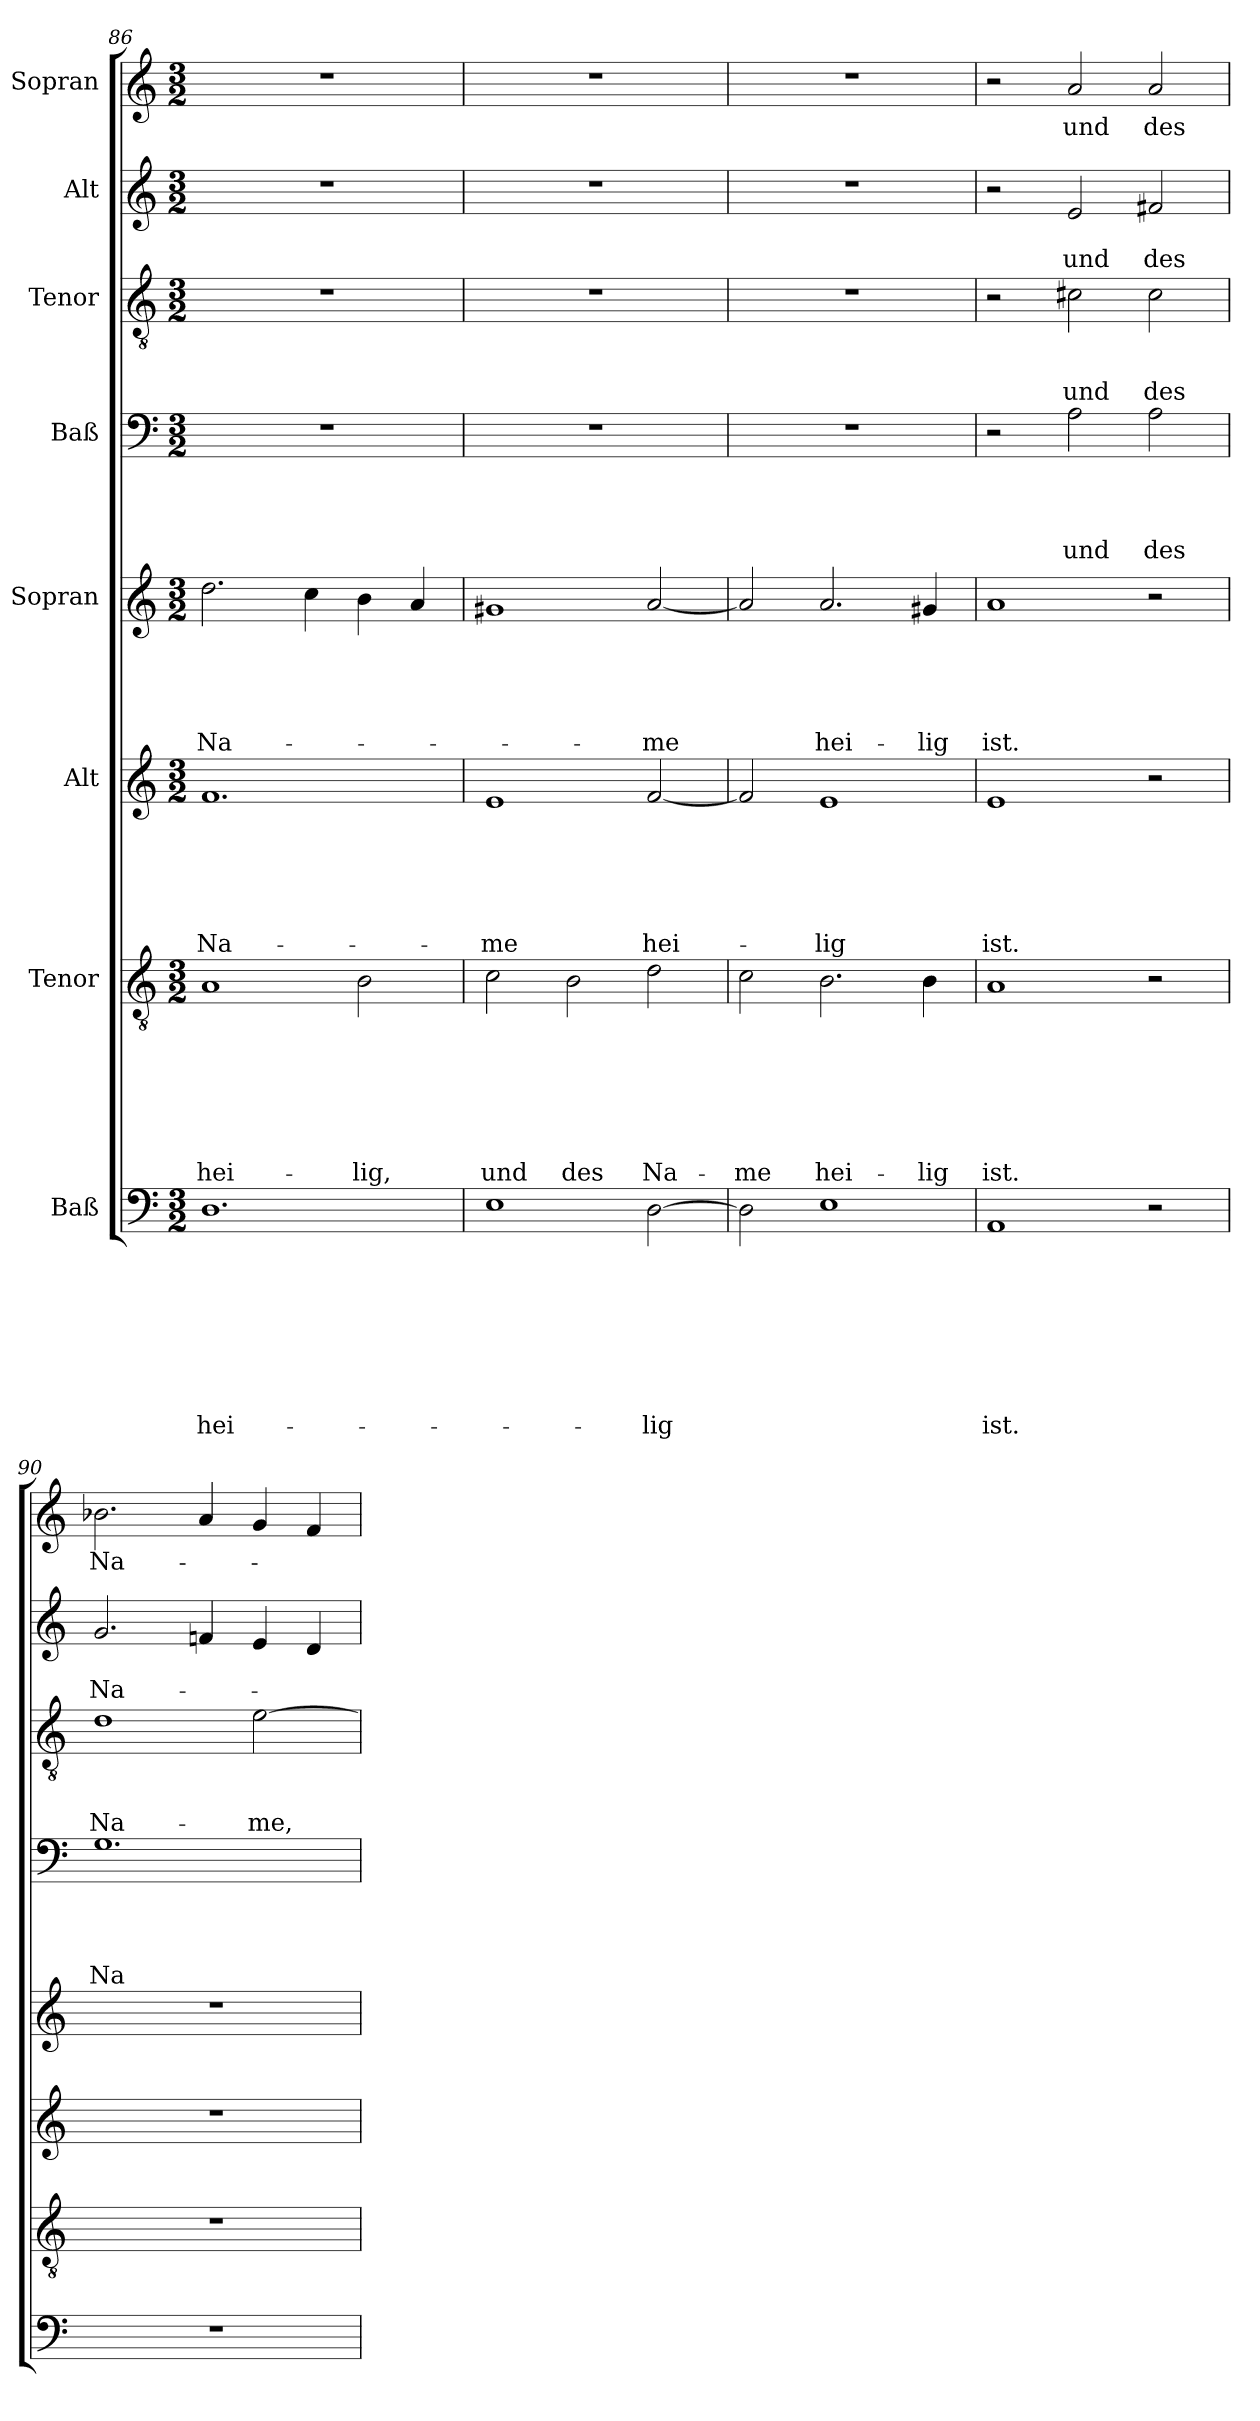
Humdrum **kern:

**kern	**text	**text	**text	**text	**text	**text	**text	**text	**kern	**text	**text	**text	**text	**text	**text	**text	**kern	**text	**text	**text	**text	**text	**text	**kern	**text	**text	**text	**text	**text	**kern	**text	**text	**text	**text	**kern	**text	**text	**text	**kern	**text	**text	**kern	**text
*part8	*part8	*part8	*part8	*part8	*part8	*part8	*part8	*part8	*part7	*part7	*part7	*part7	*part7	*part7	*part7	*part7	*part6	*part6	*part6	*part6	*part6	*part6	*part6	*part5	*part5	*part5	*part5	*part5	*part5	*part4	*part4	*part4	*part4	*part4	*part3	*part3	*part3	*part3	*part2	*part2	*part2	*part1	*part1
*staff8	*staff8	*staff8	*staff8	*staff8	*staff8	*staff8	*staff8	*staff8	*staff7	*staff7	*staff7	*staff7	*staff7	*staff7	*staff7	*staff7	*staff6	*staff6	*staff6	*staff6	*staff6	*staff6	*staff6	*staff5	*staff5	*staff5	*staff5	*staff5	*staff5	*staff4	*staff4	*staff4	*staff4	*staff4	*staff3	*staff3	*staff3	*staff3	*staff2	*staff2	*staff2	*staff1	*staff1
*I"Baß	*	*	*	*	*	*	*	*	*I"Tenor	*	*	*	*	*	*	*	*I"Alt	*	*	*	*	*	*	*I"Sopran	*	*	*	*	*	*I"Baß	*	*	*	*	*I"Tenor	*	*	*	*I"Alt	*	*	*I"Sopran	*
*clefF4	*	*	*	*	*	*	*	*	*clefGv2	*	*	*	*	*	*	*	*clefG2	*	*	*	*	*	*	*clefG2	*	*	*	*	*	*clefF4	*	*	*	*	*clefGv2	*	*	*	*clefG2	*	*	*clefG2	*
*k[]	*	*	*	*	*	*	*	*	*k[]	*	*	*	*	*	*	*	*k[]	*	*	*	*	*	*	*k[]	*	*	*	*	*	*k[]	*	*	*	*	*k[]	*	*	*	*k[]	*	*	*k[]	*
*C:	*	*	*	*	*	*	*	*	*C:	*	*	*	*	*	*	*	*C:	*	*	*	*	*	*	*C:	*	*	*	*	*	*C:	*	*	*	*	*C:	*	*	*	*C:	*	*	*C:	*
*M3/2	*	*	*	*	*	*	*	*	*M3/2	*	*	*	*	*	*	*	*M3/2	*	*	*	*	*	*	*M3/2	*	*	*	*	*	*M3/2	*	*	*	*	*M3/2	*	*	*	*M3/2	*	*	*M3/2	*
=86	=86	=86	=86	=86	=86	=86	=86	=86	=86	=86	=86	=86	=86	=86	=86	=86	=86	=86	=86	=86	=86	=86	=86	=86	=86	=86	=86	=86	=86	=86	=86	=86	=86	=86	=86	=86	=86	=86	=86	=86	=86	=86	=86
1.D	.	.	.	.	.	.	.	hei-	1A	.	.	.	.	.	.	hei-	1.f	.	.	.	.	.	Na-	2.dd\	.	.	.	.	Na-	1.r	.	.	.	.	1.r	.	.	.	1.r	.	.	1.r	.
.	.	.	.	.	.	.	.	.	.	.	.	.	.	.	.	.	.	.	.	.	.	.	.	4cc\	.	.	.	.	.	.	.	.	.	.	.	.	.	.	.	.	.	.	.
.	.	.	.	.	.	.	.	.	2B\	.	.	.	.	.	.	-lig,	.	.	.	.	.	.	.	4b\	.	.	.	.	.	.	.	.	.	.	.	.	.	.	.	.	.	.	.
.	.	.	.	.	.	.	.	.	.	.	.	.	.	.	.	.	.	.	.	.	.	.	.	4a/	.	.	.	.	.	.	.	.	.	.	.	.	.	.	.	.	.	.	.
=87	=87	=87	=87	=87	=87	=87	=87	=87	=87	=87	=87	=87	=87	=87	=87	=87	=87	=87	=87	=87	=87	=87	=87	=87	=87	=87	=87	=87	=87	=87	=87	=87	=87	=87	=87	=87	=87	=87	=87	=87	=87	=87	=87
1E	.	.	.	.	.	.	.	.	2c\	.	.	.	.	.	.	und	1e	.	.	.	.	.	-me	1g#X	.	.	.	.	.	1.r	.	.	.	.	1.r	.	.	.	1.r	.	.	1.r	.
.	.	.	.	.	.	.	.	.	2B\	.	.	.	.	.	.	des	.	.	.	.	.	.	.	.	.	.	.	.	.	.	.	.	.	.	.	.	.	.	.	.	.	.	.
[2D\	.	.	.	.	.	.	.	-lig	2d\	.	.	.	.	.	.	Na-	[2f/	.	.	.	.	.	hei-	[2a/	.	.	.	.	-me	.	.	.	.	.	.	.	.	.	.	.	.	.	.
=88	=88	=88	=88	=88	=88	=88	=88	=88	=88	=88	=88	=88	=88	=88	=88	=88	=88	=88	=88	=88	=88	=88	=88	=88	=88	=88	=88	=88	=88	=88	=88	=88	=88	=88	=88	=88	=88	=88	=88	=88	=88	=88	=88
2D\]	.	.	.	.	.	.	.	.	2c\	.	.	.	.	.	.	-me	2f/]	.	.	.	.	.	.	2a/]	.	.	.	.	.	1.r	.	.	.	.	1.r	.	.	.	1.r	.	.	1.r	.
1E	.	.	.	.	.	.	.	.	2.B\	.	.	.	.	.	.	hei-	1e	.	.	.	.	.	-lig	2.a/	.	.	.	.	hei-	.	.	.	.	.	.	.	.	.	.	.	.	.	.
.	.	.	.	.	.	.	.	.	4B\	.	.	.	.	.	.	-lig	.	.	.	.	.	.	.	4g#X/	.	.	.	.	-lig	.	.	.	.	.	.	.	.	.	.	.	.	.	.
=89	=89	=89	=89	=89	=89	=89	=89	=89	=89	=89	=89	=89	=89	=89	=89	=89	=89	=89	=89	=89	=89	=89	=89	=89	=89	=89	=89	=89	=89	=89	=89	=89	=89	=89	=89	=89	=89	=89	=89	=89	=89	=89	=89
1AA	.	.	.	.	.	.	.	ist.	1A	.	.	.	.	.	.	ist.	1e	.	.	.	.	.	ist.	1a	.	.	.	.	ist.	2r	.	.	.	.	2r	.	.	.	2r	.	.	2r	.
.	.	.	.	.	.	.	.	.	.	.	.	.	.	.	.	.	.	.	.	.	.	.	.	.	.	.	.	.	.	2A\	.	.	.	und	2c#X\	.	.	und	2e/	.	und	2a/	und
2r	.	.	.	.	.	.	.	.	2r	.	.	.	.	.	.	.	2r	.	.	.	.	.	.	2r	.	.	.	.	.	2A\	.	.	.	des	2c#\	.	.	des	2f#X/	.	des	2a/	des
=90	=90	=90	=90	=90	=90	=90	=90	=90	=90	=90	=90	=90	=90	=90	=90	=90	=90	=90	=90	=90	=90	=90	=90	=90	=90	=90	=90	=90	=90	=90	=90	=90	=90	=90	=90	=90	=90	=90	=90	=90	=90	=90	=90
1.r	.	.	.	.	.	.	.	.	1.r	.	.	.	.	.	.	.	1.r	.	.	.	.	.	.	1.r	.	.	.	.	.	1.G	.	.	.	Na-	1d	.	.	Na-	2.g/	.	Na-	2.b-X\	Na-
.	.	.	.	.	.	.	.	.	.	.	.	.	.	.	.	.	.	.	.	.	.	.	.	.	.	.	.	.	.	.	.	.	.	.	.	.	.	.	4fn/	.	.	4a/	.
.	.	.	.	.	.	.	.	.	.	.	.	.	.	.	.	.	.	.	.	.	.	.	.	.	.	.	.	.	.	.	.	.	.	.	[2e\	.	.	-me,	4e/	.	.	4g/	.
.	.	.	.	.	.	.	.	.	.	.	.	.	.	.	.	.	.	.	.	.	.	.	.	.	.	.	.	.	.	.	.	.	.	.	.	.	.	.	4d/	.	.	4f/	.
=	=	=	=	=	=	=	=	=	=	=	=	=	=	=	=	=	=	=	=	=	=	=	=	=	=	=	=	=	=	=	=	=	=	=	=	=	=	=	=	=	=	=	=
*-	*-	*-	*-	*-	*-	*-	*-	*-	*-	*-	*-	*-	*-	*-	*-	*-	*-	*-	*-	*-	*-	*-	*-	*-	*-	*-	*-	*-	*-	*-	*-	*-	*-	*-	*-	*-	*-	*-	*-	*-	*-	*-	*-
